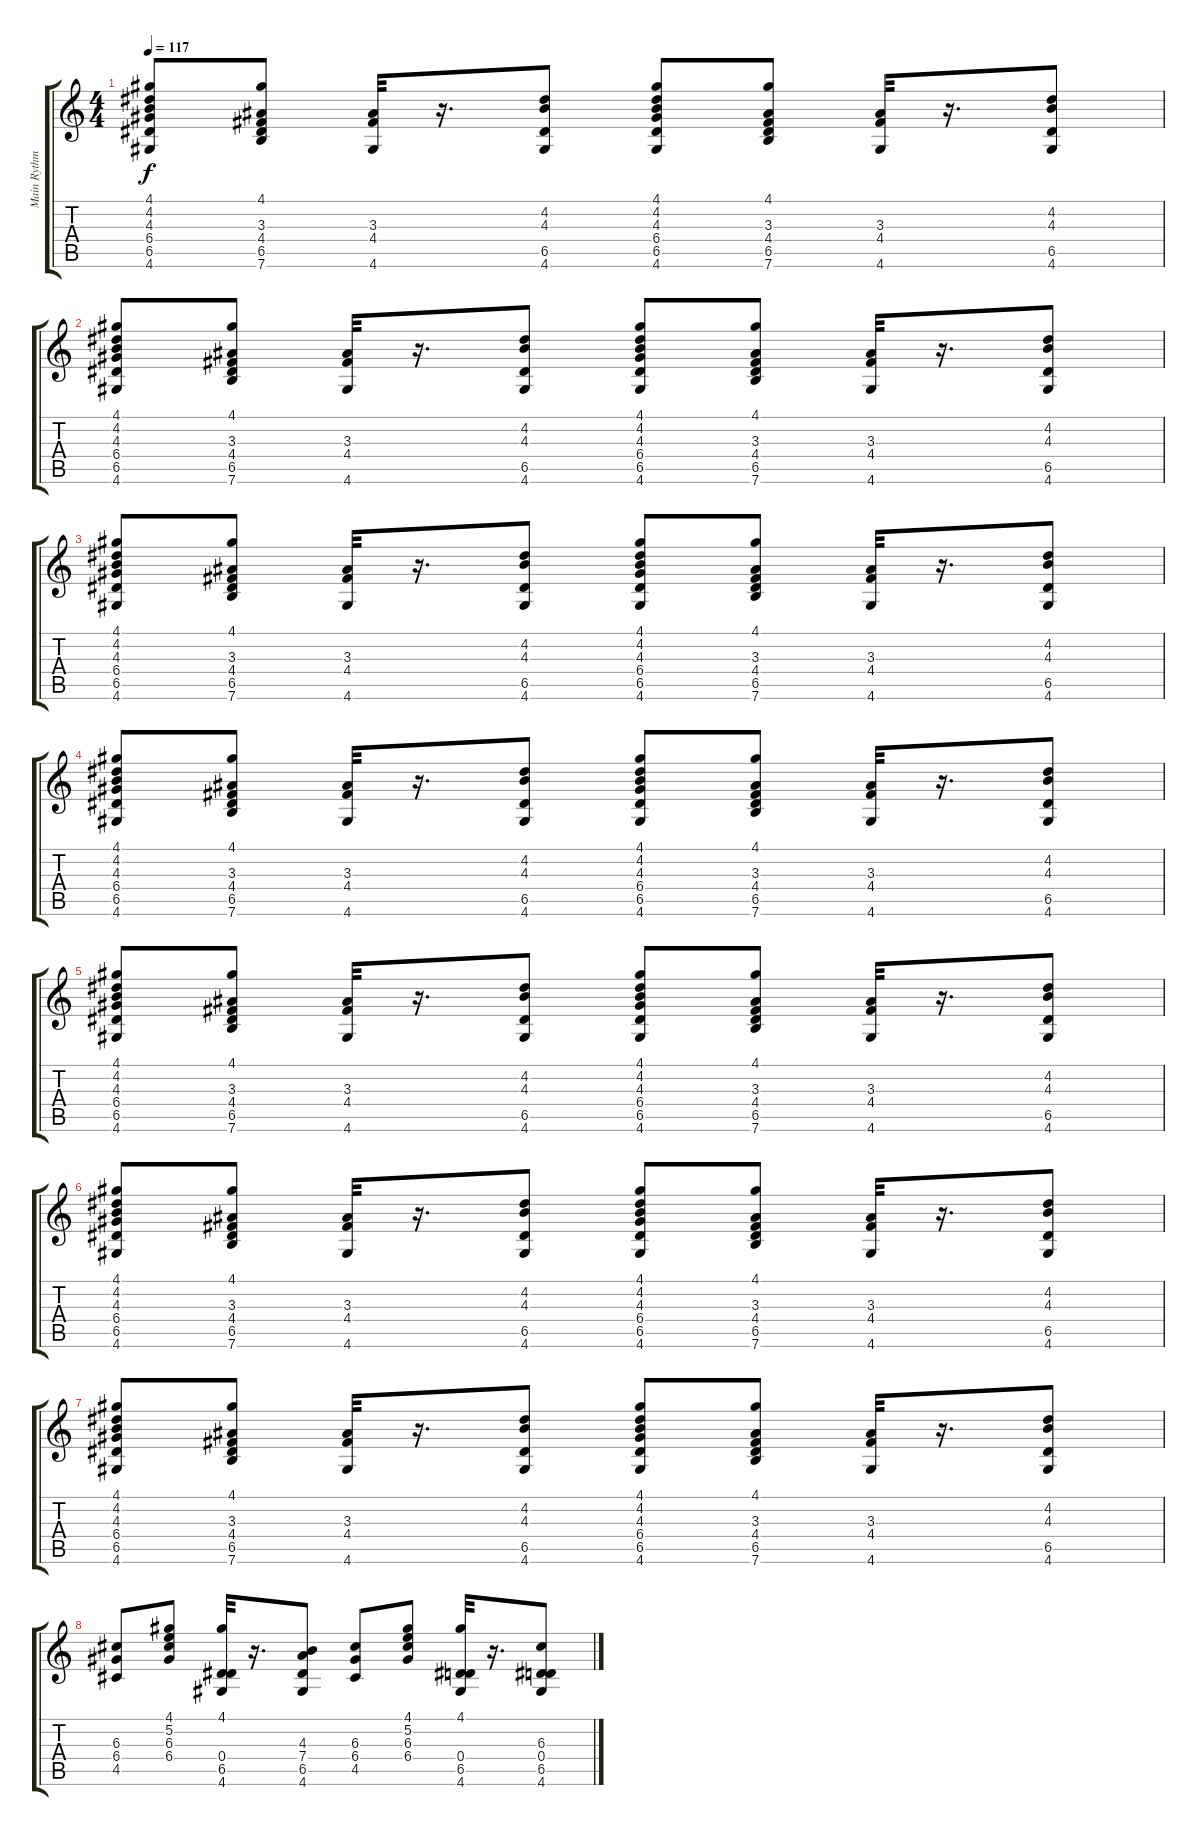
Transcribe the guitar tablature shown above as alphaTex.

\track ("Main Rythm" "Main Rythm") {instrument acousticguitarsteel}
\staff {score tabs}
\tuning (E4 B3 G3 D3 A2 E2) {hide}
\ts (4 4)
\tempo 117
\clef g2
\ks c
(4.1 4.2 4.3 6.4 6.5 4.6).8{dy f} (4.1 3.3 4.4 6.5 7.6).8 (3.3 4.4 4.6).32 r.16{d} (4.2 4.3 6.5 4.6).8 (4.1 4.2 4.3 6.4 6.5 4.6).8 (4.1 3.3 4.4 6.5 7.6).8 (3.3 4.4 4.6).32 r.16{d} (4.2 4.3 6.5 4.6).8 |
(4.1 4.2 4.3 6.4 6.5 4.6).8 (4.1 3.3 4.4 6.5 7.6).8 (3.3 4.4 4.6).32 r.16{d} (4.2 4.3 6.5 4.6).8 (4.1 4.2 4.3 6.4 6.5 4.6).8 (4.1 3.3 4.4 6.5 7.6).8 (3.3 4.4 4.6).32 r.16{d} (4.2 4.3 6.5 4.6).8 |
(4.1 4.2 4.3 6.4 6.5 4.6).8 (4.1 3.3 4.4 6.5 7.6).8 (3.3 4.4 4.6).32 r.16{d} (4.2 4.3 6.5 4.6).8 (4.1 4.2 4.3 6.4 6.5 4.6).8 (4.1 3.3 4.4 6.5 7.6).8 (3.3 4.4 4.6).32 r.16{d} (4.2 4.3 6.5 4.6).8 |
(4.1 4.2 4.3 6.4 6.5 4.6).8 (4.1 3.3 4.4 6.5 7.6).8 (3.3 4.4 4.6).32 r.16{d} (4.2 4.3 6.5 4.6).8 (4.1 4.2 4.3 6.4 6.5 4.6).8 (4.1 3.3 4.4 6.5 7.6).8 (3.3 4.4 4.6).32 r.16{d} (4.2 4.3 6.5 4.6).8 |
(4.1 4.2 4.3 6.4 6.5 4.6).8 (4.1 3.3 4.4 6.5 7.6).8 (3.3 4.4 4.6).32 r.16{d} (4.2 4.3 6.5 4.6).8 (4.1 4.2 4.3 6.4 6.5 4.6).8 (4.1 3.3 4.4 6.5 7.6).8 (3.3 4.4 4.6).32 r.16{d} (4.2 4.3 6.5 4.6).8 |
(4.1 4.2 4.3 6.4 6.5 4.6).8 (4.1 3.3 4.4 6.5 7.6).8 (3.3 4.4 4.6).32 r.16{d} (4.2 4.3 6.5 4.6).8 (4.1 4.2 4.3 6.4 6.5 4.6).8 (4.1 3.3 4.4 6.5 7.6).8 (3.3 4.4 4.6).32 r.16{d} (4.2 4.3 6.5 4.6).8 |
(4.1 4.2 4.3 6.4 6.5 4.6).8 (4.1 3.3 4.4 6.5 7.6).8 (3.3 4.4 4.6).32 r.16{d} (4.2 4.3 6.5 4.6).8 (4.1 4.2 4.3 6.4 6.5 4.6).8 (4.1 3.3 4.4 6.5 7.6).8 (3.3 4.4 4.6).32 r.16{d} (4.2 4.3 6.5 4.6).8 |
(6.3 6.4 4.5).8 (4.1 5.2 6.3 6.4).8 (4.1 0.4 6.5 4.6).32 r.16{d} (4.3 7.4 6.5 4.6).8 (6.3 6.4 4.5).8 (4.1 5.2 6.3 6.4).8 (4.1 0.4 6.5 4.6).32 r.16{d} (6.3 0.4 6.5 4.6).8
